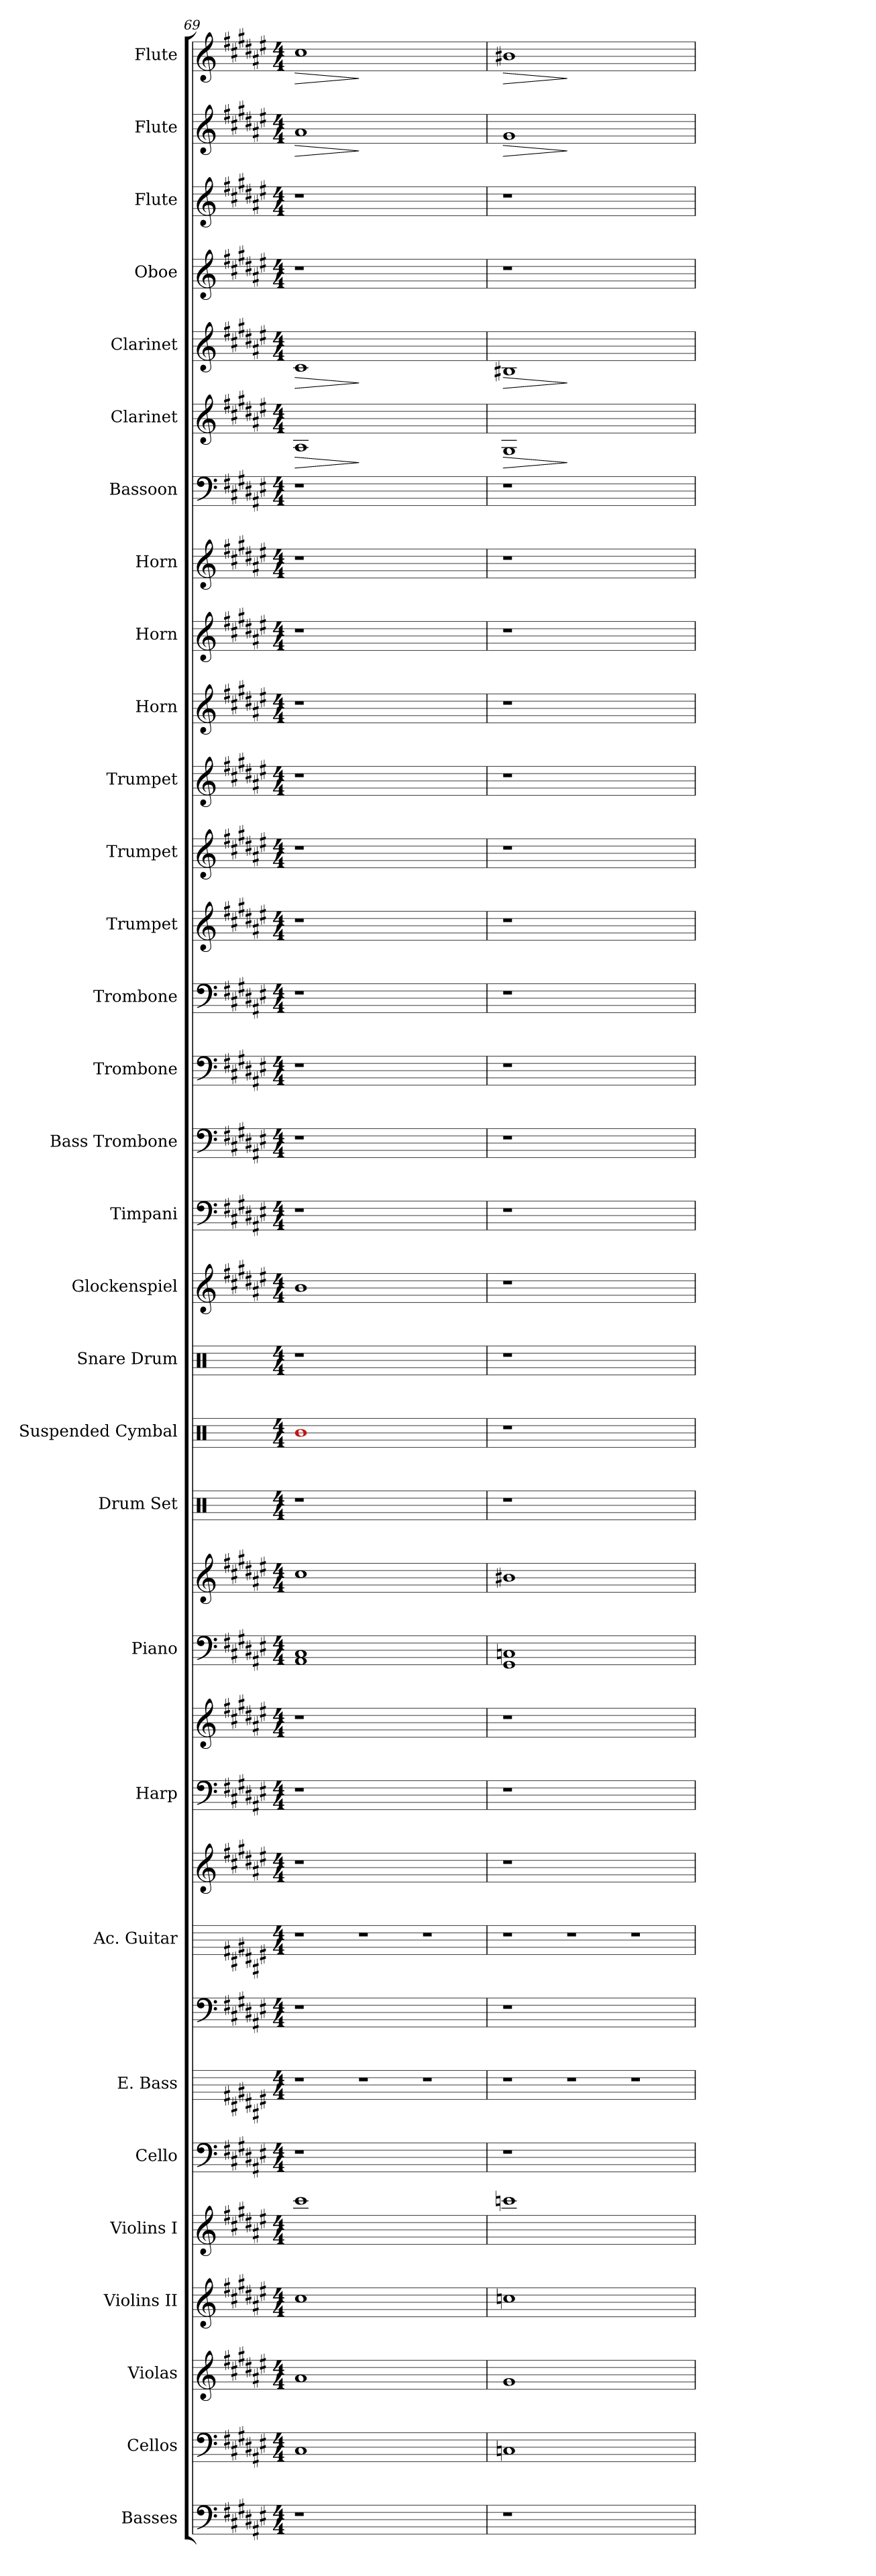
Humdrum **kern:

**kern	**kern	**kern	**kern	**kern	**kern	**kern	**kern	**kern	**kern	**kern	**kern	**kern	**kern	**kern	**kern	**kern	**kern	**kern	**kern	**kern	**kern	**kern	**kern	**kern	**kern	**kern	**kern	**kern	**kern	**dynam	**kern	**dynam	**kern	**kern	**kern	**dynam	**kern	**dynam
*part31	*part30	*part29	*part28	*part27	*part26	*part25	*part25	*part24	*part24	*part23	*part23	*part22	*part22	*part21	*part20	*part19	*part18	*part17	*part16	*part15	*part14	*part13	*part12	*part11	*part10	*part9	*part8	*part7	*part6	*part6	*part5	*part5	*part4	*part3	*part2	*part2	*part1	*part1
*staff35	*staff34	*staff33	*staff32	*staff31	*staff30	*staff29	*staff28	*staff27	*staff26	*staff25	*staff24	*staff23	*staff22	*staff21	*staff20	*staff19	*staff18	*staff17	*staff16	*staff15	*staff14	*staff13	*staff12	*staff11	*staff10	*staff9	*staff8	*staff7	*staff6	*staff6	*staff5	*staff5	*staff4	*staff3	*staff2	*staff2	*staff1	*staff1
*I"Basses	*I"Cellos	*I"Violas	*I"Violins II	*I"Violins I	*I"Cello	*I"E. Bass	*	*I"Ac. Guitar	*	*I"Harp	*	*I"Piano	*	*I"Drum Set	*I"Suspended Cymbal	*I"Snare Drum	*I"Glockenspiel	*I"Timpani	*I"Bass Trombone	*I"Trombone	*I"Trombone	*I"Trumpet	*I"Trumpet	*I"Trumpet	*I"Horn	*I"Horn	*I"Horn	*I"Bassoon	*I"Clarinet	*	*I"Clarinet	*	*I"Oboe	*I"Flute	*I"Flute	*	*I"Flute	*
*	*	*	*	*	*	*	*	*	*	*	*	*	*	*	*I'Cym	*I'Sn Dr	*	*	*	*	*	*	*	*	*	*	*	*	*	*	*	*	*	*	*	*	*	*
*clefF4	*clefF4	*clefG2	*clefG2	*clefG2	*clefF4	*	*clefF4	*	*clefG2	*clefF4	*clefG2	*clefF4	*clefG2	*clefX	*clefX	*clefX	*clefG2	*clefF4	*clefF4	*clefF4	*clefF4	*clefG2	*clefG2	*clefG2	*clefG2	*clefG2	*clefG2	*clefF4	*clefG2	*	*clefG2	*	*clefG2	*clefG2	*clefG2	*	*clefG2	*
*ITrd7c12	*	*	*	*	*	*ITrd7c12	*ITrd7c12	*ITrd7c12	*ITrd7c12	*	*	*	*	*	*	*	*ITrd-14c-24	*	*	*	*	*	*	*	*	*	*	*	*	*	*	*	*	*ITrd-7c-12	*	*	*	*
*k[f#c#g#d#a#e#]	*k[f#c#g#d#a#e#]	*k[f#c#g#d#a#e#]	*k[f#c#g#d#a#e#]	*k[f#c#g#d#a#e#]	*k[f#c#g#d#a#e#]	*k[f#c#g#d#a#e#]	*k[f#c#g#d#a#e#]	*k[f#c#g#d#a#e#]	*k[f#c#g#d#a#e#]	*k[f#c#g#d#a#e#]	*k[f#c#g#d#a#e#]	*k[f#c#g#d#a#e#]	*k[f#c#g#d#a#e#]	*	*	*	*k[f#c#g#d#a#e#]	*k[f#c#g#d#a#e#]	*k[f#c#g#d#a#e#]	*k[f#c#g#d#a#e#]	*k[f#c#g#d#a#e#]	*k[f#c#g#d#a#e#]	*k[f#c#g#d#a#e#]	*k[f#c#g#d#a#e#]	*k[f#c#g#d#a#e#]	*k[f#c#g#d#a#e#]	*k[f#c#g#d#a#e#]	*k[f#c#g#d#a#e#]	*k[f#c#g#d#a#e#]	*	*k[f#c#g#d#a#e#]	*	*k[f#c#g#d#a#e#]	*k[f#c#g#d#a#e#]	*k[f#c#g#d#a#e#]	*	*k[f#c#g#d#a#e#]	*
*F#:	*F#:	*F#:	*F#:	*F#:	*F#:	*F#:	*F#:	*F#:	*F#:	*F#:	*F#:	*F#:	*F#:	*	*	*	*F#:	*F#:	*F#:	*F#:	*F#:	*F#:	*F#:	*F#:	*F#:	*F#:	*F#:	*F#:	*F#:	*	*F#:	*	*F#:	*F#:	*F#:	*	*F#:	*
*M4/4	*M4/4	*M4/4	*M4/4	*M4/4	*M4/4	*M4/4	*M4/4	*M4/4	*M4/4	*M4/4	*M4/4	*M4/4	*M4/4	*M4/4	*M4/4	*M4/4	*M4/4	*M4/4	*M4/4	*M4/4	*M4/4	*M4/4	*M4/4	*M4/4	*M4/4	*M4/4	*M4/4	*M4/4	*M4/4	*	*M4/4	*	*M4/4	*M4/4	*M4/4	*	*M4/4	*
=69	=69	=69	=69	=69	=69	=69	=69	=69	=69	=69	=69	=69	=69	=69	=69	=69	=69	=69	=69	=69	=69	=69	=69	=69	=69	=69	=69	=69	=69	=69	=69	=69	=69	=69	=69	=69	=69	=69
!	!	!	!	!	!	!	!	!	!	!	!	!	!	!	!	!	!	!	!	!	!	!	!	!	!	!	!	!	!	!LO:HP:b	!	!LO:HP:b	!	!	!	!LO:HP:b	!	!LO:HP:b
1r	1C#	1a#	1cc#	1ccc#	1r	1r	1r	1r	1r	1r	1r	1C# 1AA#	1cc#	1r	1b	1r	1bbb	1r	1r	1r	1r	1r	1r	1r	1r	1r	1r	1r	1A#	>	1c#	>	1r	1r	1a#	>	1cc#	>
0ryy	0ryy	0ryy	0ryy	0ryy	0ryy	1r	0ryy	1r	0ryy	0ryy	0ryy	0ryy	0ryy	0ryy	0ryy	0ryy	0ryy	0ryy	0ryy	0ryy	0ryy	0ryy	0ryy	0ryy	0ryy	0ryy	0ryy	0ryy	0ryy	]	0ryy	]	0ryy	0ryy	0ryy	]	0ryy	]
.	.	.	.	.	.	1r	.	1r	.	.	.	.	.	.	.	.	.	.	.	.	.	.	.	.	.	.	.	.	.	.	.	.	.	.	.	.	.	.
=70	=70	=70	=70	=70	=70	=70	=70	=70	=70	=70	=70	=70	=70	=70	=70	=70	=70	=70	=70	=70	=70	=70	=70	=70	=70	=70	=70	=70	=70	=70	=70	=70	=70	=70	=70	=70	=70	=70
!	!	!	!	!	!	!	!	!	!	!	!	!	!	!	!	!	!	!	!	!	!	!	!	!	!	!	!	!	!	!LO:HP:b	!	!LO:HP:b	!	!	!	!LO:HP:b	!	!LO:HP:b
1r	1Cn	1g#	1ccn	1cccn	1r	1r	1r	1r	1r	1r	1r	1Cn 1GG#	1b#X	1r	1r	1r	1r	1r	1r	1r	1r	1r	1r	1r	1r	1r	1r	1r	1G#	>	1B#X	>	1r	1r	1g#	>	1b#X	>
0ryy	0ryy	0ryy	0ryy	0ryy	0ryy	1r	0ryy	1r	0ryy	0ryy	0ryy	0ryy	0ryy	0ryy	0ryy	0ryy	0ryy	0ryy	0ryy	0ryy	0ryy	0ryy	0ryy	0ryy	0ryy	0ryy	0ryy	0ryy	0ryy	]	0ryy	]	0ryy	0ryy	0ryy	]	0ryy	]
.	.	.	.	.	.	1r	.	1r	.	.	.	.	.	.	.	.	.	.	.	.	.	.	.	.	.	.	.	.	.	.	.	.	.	.	.	.	.	.
=	=	=	=	=	=	=	=	=	=	=	=	=	=	=	=	=	=	=	=	=	=	=	=	=	=	=	=	=	=	=	=	=	=	=	=	=	=	=
*-	*-	*-	*-	*-	*-	*-	*-	*-	*-	*-	*-	*-	*-	*-	*-	*-	*-	*-	*-	*-	*-	*-	*-	*-	*-	*-	*-	*-	*-	*-	*-	*-	*-	*-	*-	*-	*-	*-
